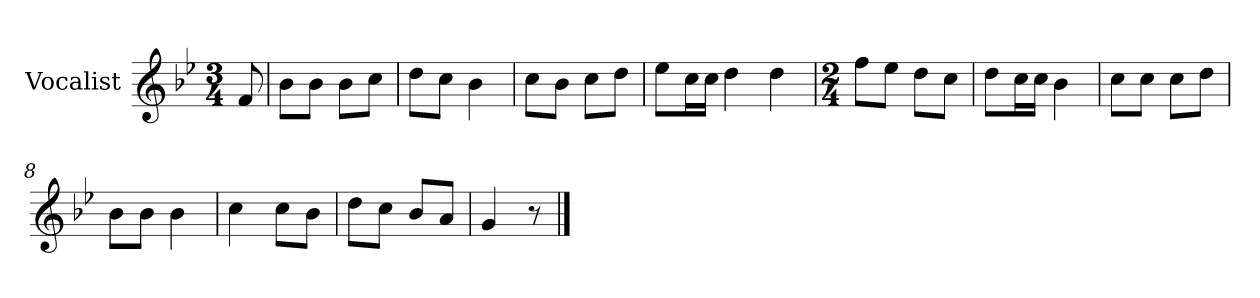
**kern
*part1
*staff1
*I"Vocalist
*k[b-e-]
*B-:
*M3/4
=
8f
=1
8b-L
8b-J
8b-L
8ccJ
=2
8ddL
8ccJ
4b-
=3
8ccL
8b-J
8ccL
8ddJ
=4
8ee-L
16ccL
16ccJJ
4dd
4dd
=5
*M2/4
8ffL
8ee-J
8ddL
8ccJ
=6
8ddL
16ccL
16ccJJ
4b-
=7
8ccL
8ccJ
8ccL
8ddJ
=8
8b-L
8b-J
4b-
=9
4cc
8ccL
8b-J
=10
8ddL
8ccJ
8b-L
8aJ
=11
4g
8r
==
*-
